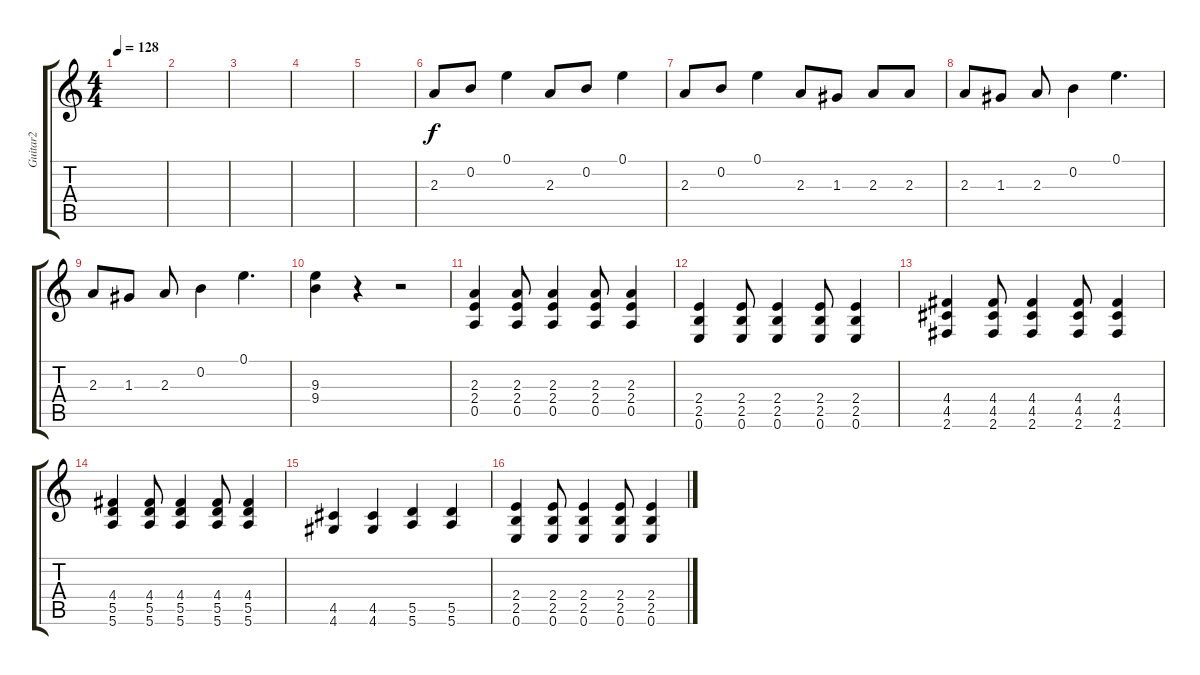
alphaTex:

\track ("Guitar2" "Guitar2") {instrument overdrivenguitar}
\staff {score tabs}
\tuning (E4 B3 G3 D3 A2 E2) {hide}
\ts (4 4)
\tempo 128
\clef g2
\ks c
|
|
|
|
|
2.3.8 0.2.8 0.1.4 2.3.8 0.2.8 0.1.4 |
2.3.8 0.2.8 0.1.4 2.3.8 1.3.8 2.3.8 2.3.8 |
2.3.8 1.3.8 2.3.8 0.2.4 0.1.4{d} |
2.3.8 1.3.8 2.3.8 0.2.4 0.1.4{d} |
(9.3 9.4).4 r.4 r.2 |
(2.3 2.4 0.5).4 (2.3 2.4 0.5).8 (2.3 2.4 0.5).4 (2.3 2.4 0.5).8 (2.3 2.4 0.5).4 |
(2.4 2.5 0.6).4 (2.4 2.5 0.6).8 (2.4 2.5 0.6).4 (2.4 2.5 0.6).8 (2.4 2.5 0.6).4 |
(4.4 4.5 2.6).4 (4.4 4.5 2.6).8 (4.4 4.5 2.6).4 (4.4 4.5 2.6).8 (4.4 4.5 2.6).4 |
(4.4 5.5 5.6).4 (4.4 5.5 5.6).8 (4.4 5.5 5.6).4 (4.4 5.5 5.6).8 (4.4 5.5 5.6).4 |
(4.5 4.6).4 (4.5 4.6).4 (5.5 5.6).4 (5.5 5.6).4 |
(2.4 2.5 0.6).4 (2.4 2.5 0.6).8 (2.4 2.5 0.6).4 (2.4 2.5 0.6).8 (2.4 2.5 0.6).4
